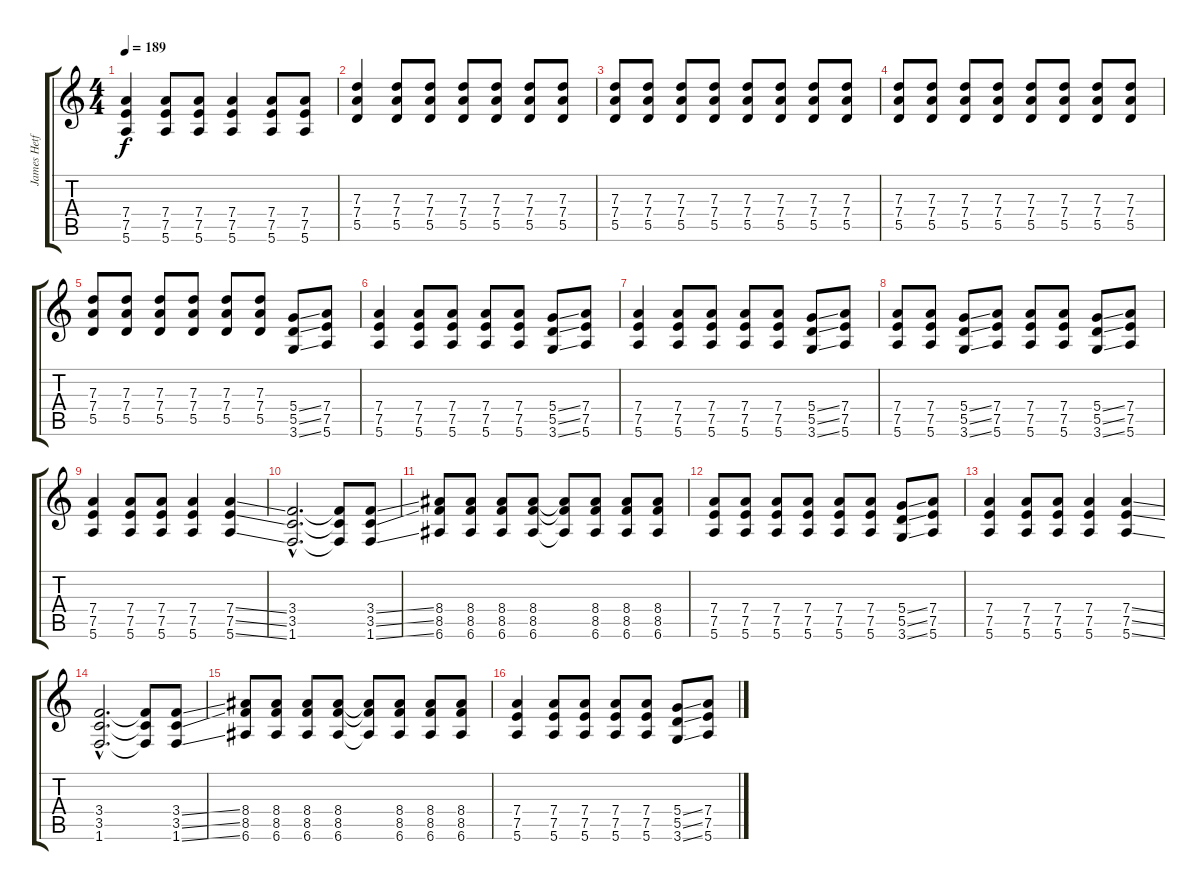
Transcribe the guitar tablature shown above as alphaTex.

\track ("James Hetfield (Ov. Gtr)" "James Hetf") {instrument overdrivenguitar}
\staff {score tabs}
\tuning (E4 B3 G3 D3 A2 E2) {hide}
\ts (4 4)
\tempo 189
\clef g2
\ks c
(7.4 7.5 5.6).4{dy f} (7.4 7.5 5.6).8 (7.4 7.5 5.6).8 (7.4 7.5 5.6).4 (7.4 7.5 5.6).8 (7.4 7.5 5.6).8 |
(7.3 7.4 5.5).4 (7.3 7.4 5.5).8 (7.3 7.4 5.5).8 (7.3 7.4 5.5).8 (7.3 7.4 5.5).8 (7.3 7.4 5.5).8 (7.3 7.4 5.5).8 |
(7.3 7.4 5.5).8 (7.3 7.4 5.5).8 (7.3 7.4 5.5).8 (7.3 7.4 5.5).8 (7.3 7.4 5.5).8 (7.3 7.4 5.5).8 (7.3 7.4 5.5).8 (7.3 7.4 5.5).8 |
(7.3 7.4 5.5).8 (7.3 7.4 5.5).8 (7.3 7.4 5.5).8 (7.3 7.4 5.5).8 (7.3 7.4 5.5).8 (7.3 7.4 5.5).8 (7.3 7.4 5.5).8 (7.3 7.4 5.5).8 |
(7.3 7.4 5.5).8 (7.3 7.4 5.5).8 (7.3 7.4 5.5).8 (7.3 7.4 5.5).8 (7.3 7.4 5.5).8 (7.3 7.4 5.5).8 (5.4{ss} 5.5{ss} 3.6{ss}).8 (7.4 7.5 5.6).8 |
(7.4 7.5 5.6).4 (7.4 7.5 5.6).8 (7.4 7.5 5.6).8 (7.4 7.5 5.6).8 (7.4 7.5 5.6).8 (5.4{ss} 5.5{ss} 3.6{ss}).8 (7.4 7.5 5.6).8 |
(7.4 7.5 5.6).4 (7.4 7.5 5.6).8 (7.4 7.5 5.6).8 (7.4 7.5 5.6).8 (7.4 7.5 5.6).8 (5.4{ss} 5.5{ss} 3.6{ss}).8 (7.4 7.5 5.6).8 |
(7.4 7.5 5.6).8 (7.4 7.5 5.6).8 (5.4{ss} 5.5{ss} 3.6{ss}).8 (7.4 7.5 5.6).8 (7.4 7.5 5.6).8 (7.4 7.5 5.6).8 (5.4{ss} 5.5{ss} 3.6{ss}).8 (7.4 7.5 5.6).8 |
(7.4 7.5 5.6).4 (7.4 7.5 5.6).8 (7.4 7.5 5.6).8 (7.4 7.5 5.6).4 (7.4{ss} 7.5{ss} 5.6{ss}).4 |
(3.4{hac} 3.5{hac} 1.6{hac}).2{d} (3.4{t} 3.5{t} 1.6{t}).8 (3.4{ss} 3.5{ss} 1.6{ss}).8 |
(8.4 8.5 6.6).8 (8.4 8.5 6.6).8 (8.4 8.5 6.6).8 (8.4 8.5 6.6).8 (8.4{t} 8.5{t} 6.6{t}).8 (8.4 8.5 6.6).8 (8.4 8.5 6.6).8 (8.4 8.5 6.6).8 |
(7.4 7.5 5.6).8 (7.4 7.5 5.6).8 (7.4 7.5 5.6).8 (7.4 7.5 5.6).8 (7.4 7.5 5.6).8 (7.4 7.5 5.6).8 (5.4{ss} 5.5{ss} 3.6{ss}).8 (7.4 7.5 5.6).8 |
(7.4 7.5 5.6).4 (7.4 7.5 5.6).8 (7.4 7.5 5.6).8 (7.4 7.5 5.6).4 (7.4{ss} 7.5{ss} 5.6{ss}).4 |
(3.4{hac} 3.5{hac} 1.6{hac}).2{d} (3.4{t} 3.5{t} 1.6{t}).8 (3.4{ss} 3.5{ss} 1.6{ss}).8 |
(8.4 8.5 6.6).8 (8.4 8.5 6.6).8 (8.4 8.5 6.6).8 (8.4 8.5 6.6).8 (8.4{t} 8.5{t} 6.6{t}).8 (8.4 8.5 6.6).8 (8.4 8.5 6.6).8 (8.4 8.5 6.6).8 |
(7.4 7.5 5.6).4 (7.4 7.5 5.6).8 (7.4 7.5 5.6).8 (7.4 7.5 5.6).8 (7.4 7.5 5.6).8 (5.4{ss} 5.5{ss} 3.6{ss}).8 (7.4 7.5 5.6).8
